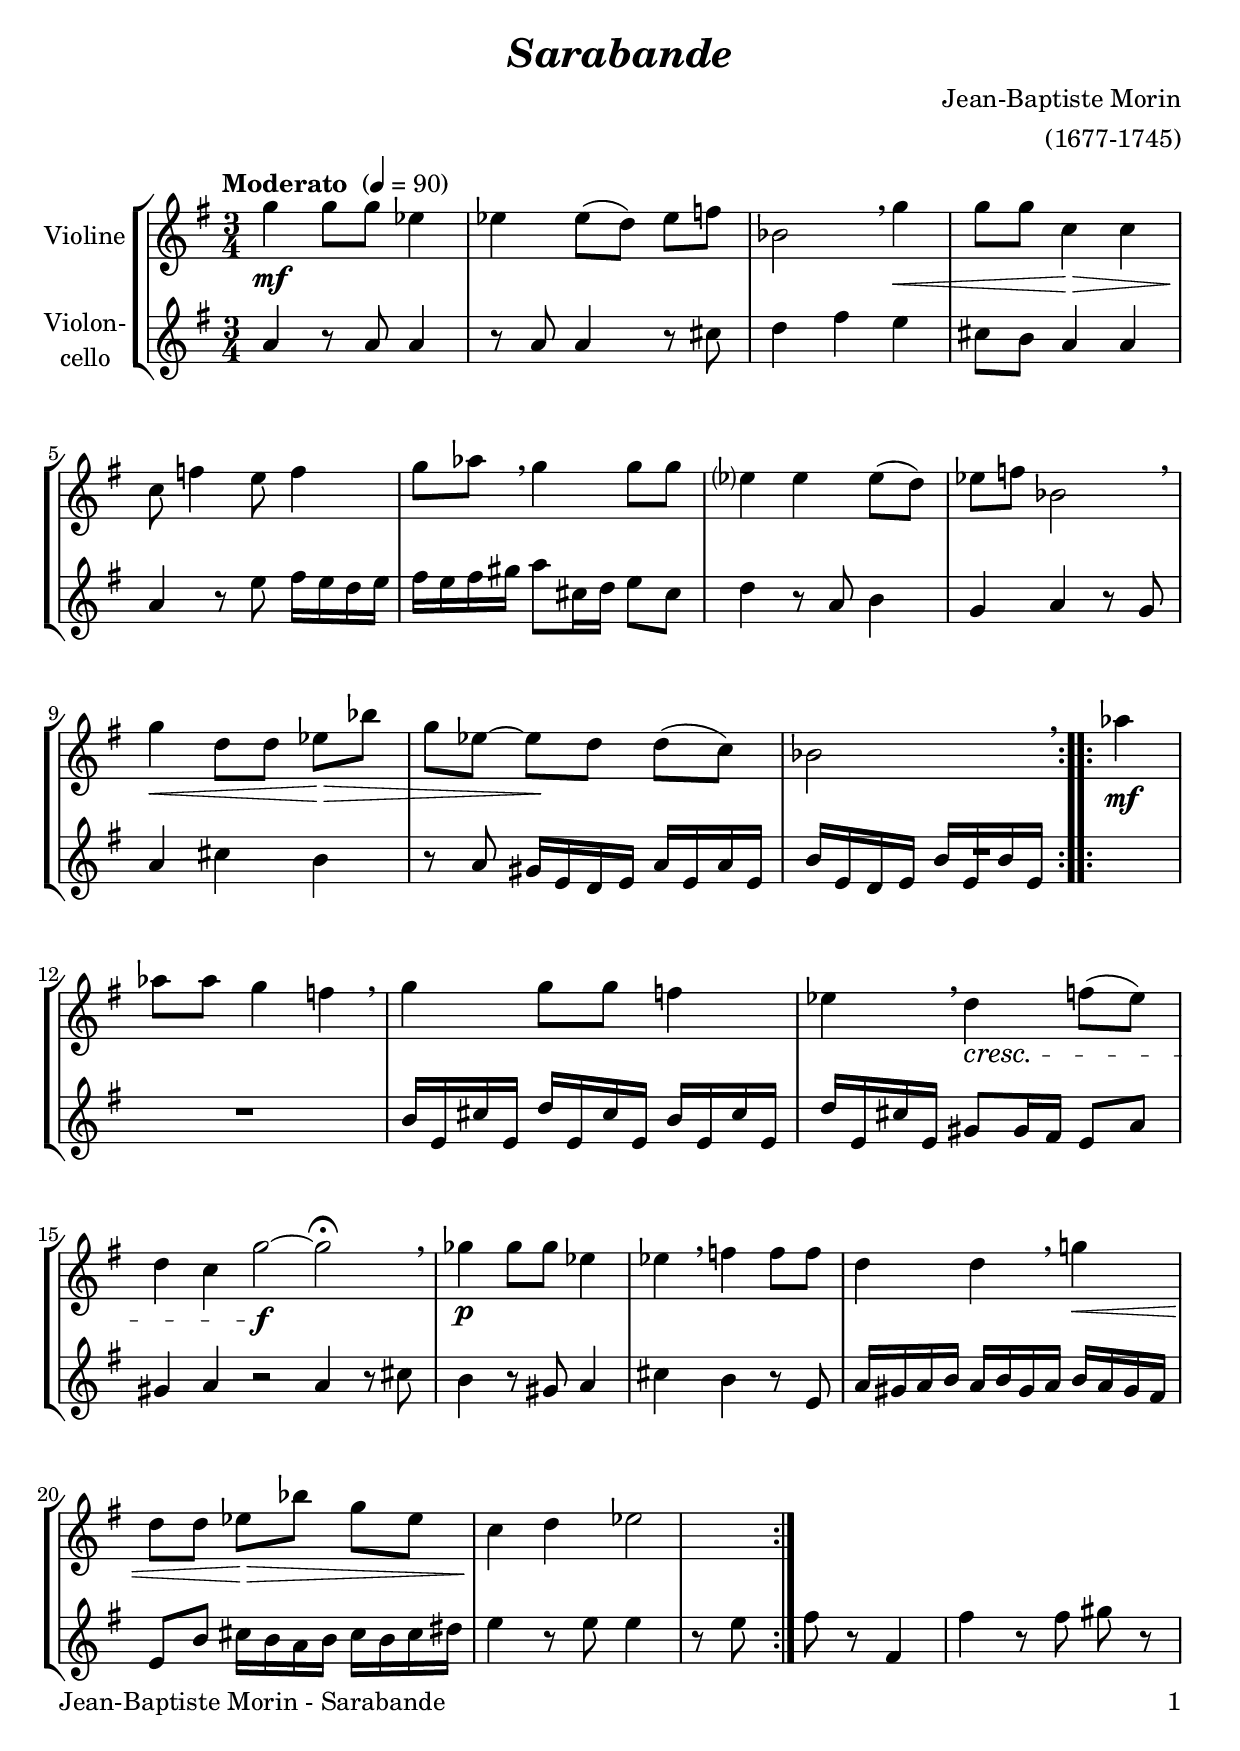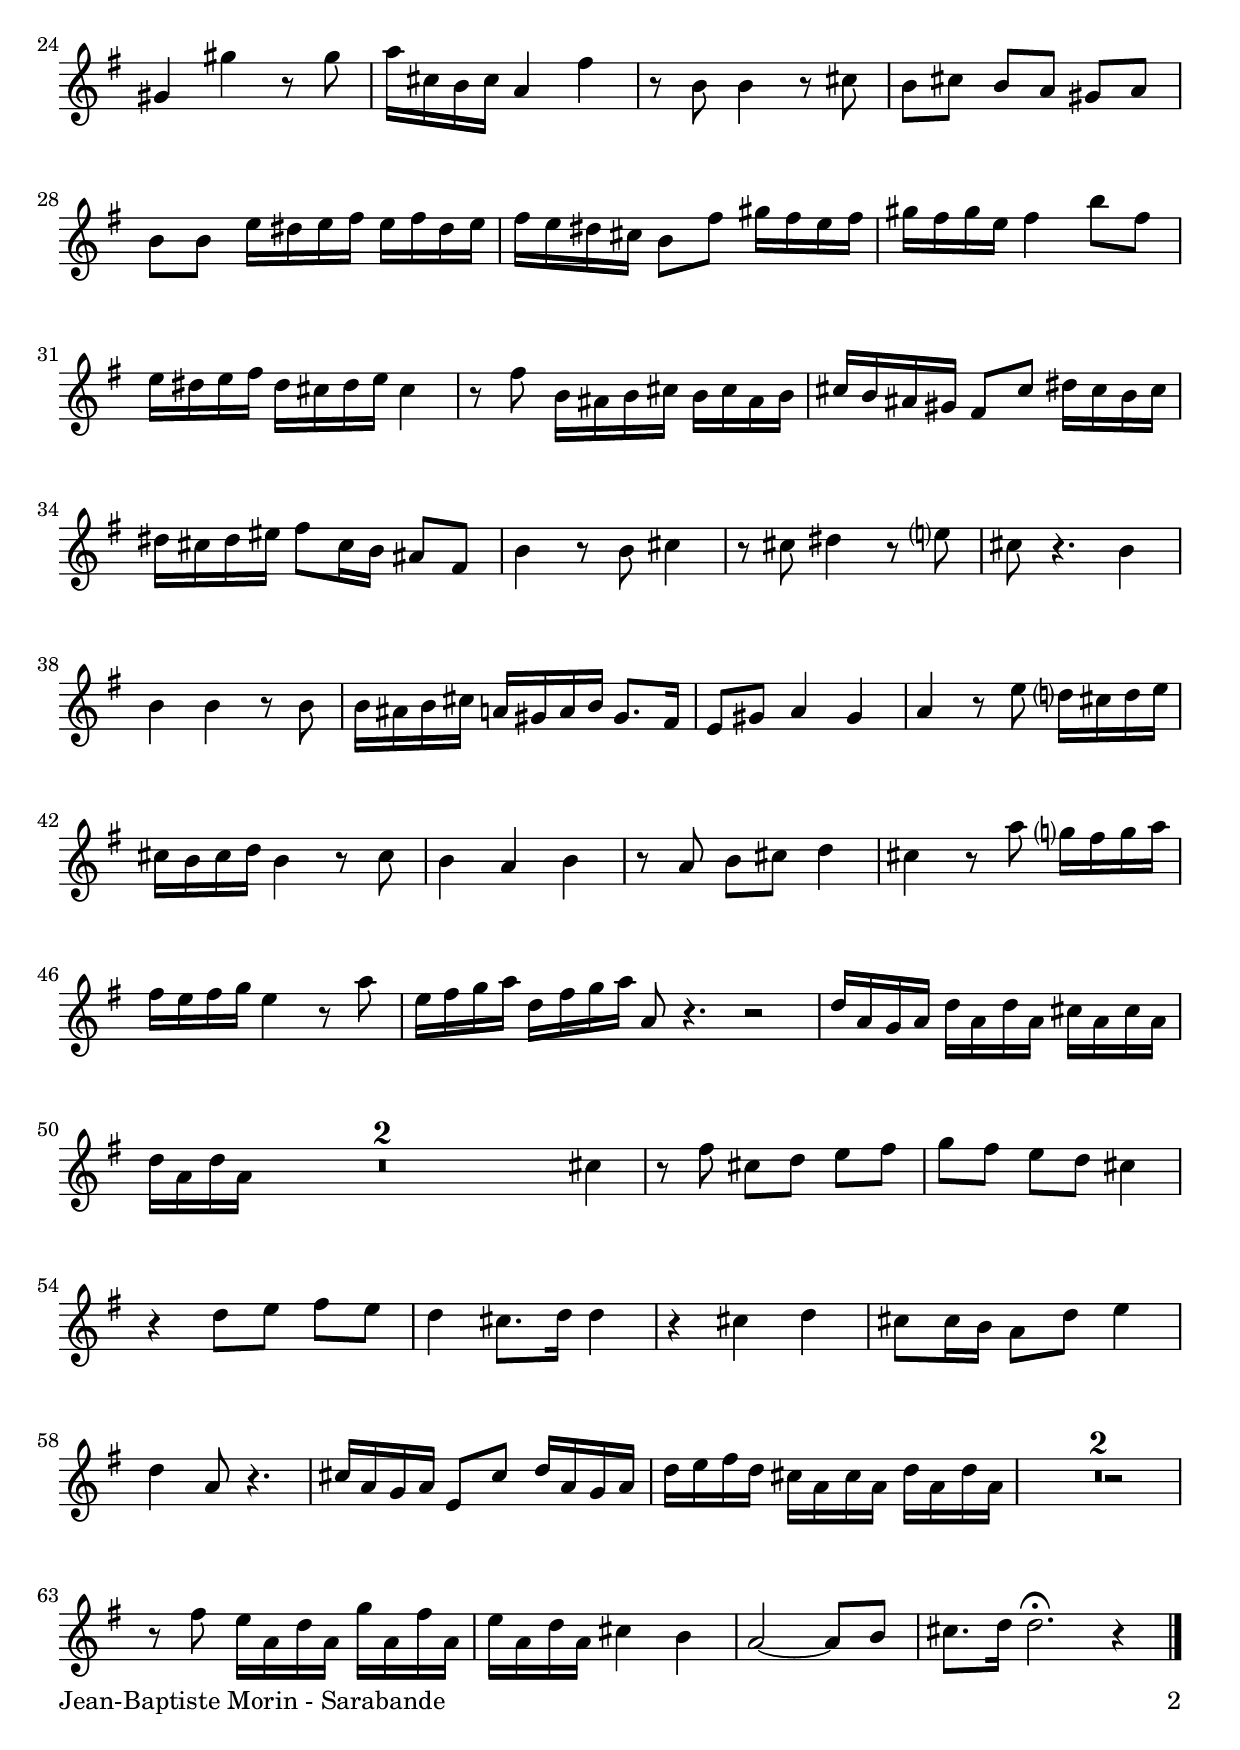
\version "2.20.2"
\include "deutsch.ly"

#(set-global-staff-size 22)

\header {
  title     = \markup \bold \italic "Sarabande"
  composer  = "Jean-Baptiste Morin"
  arranger  = "(1677-1745)"
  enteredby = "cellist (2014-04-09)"
}

voiceconsts = {
  \key e \minor
  \time 3/4
  %\numericTimeSignature
  \compressEmptyMeasures
  % Set default beaming for all staves
  \set Timing.beamExceptions = #'()
  \set Timing.baseMoment = #(ly:make-moment 1 4)
  \set Timing.beatStructure = #'(1 1 1)
  \tempo "Moderato " 4=90
}

mihi = "violin"
milo = "cello"

sepi = \markup \italic "sempre pizz."

\include "v1.ily"
\include "v2.ily"

music = \new StaffGroup <<
      \new Staff {
	\set Staff.midiInstrument = \mihi
	\set Staff.instrumentName = \markup \center-column { "Violine" }
	\transpose e e { \va }
      }

      \new Staff {
	\set Staff.midiInstrument = \milo
	\set Staff.instrumentName = \markup \center-column { "Violon-" "cello" }
	\transpose e e { \vb }
      }
>>

\book {
   \paper {
    print-page-number = ##t
    print-first-page-number = ##t
    ragged-last-bottom = ##f
    oddHeaderMarkup = \markup \null
    evenHeaderMarkup = \markup \null
    oddFooterMarkup = \markup {
      \fill-line {
        \on-the-fly #print-page-number-check-first
        "Jean-Baptiste Morin - Sarabande" \fromproperty #'page:page-number-string
      }
    }
    evenFooterMarkup = \oddFooterMarkup
  } \score {
    \music
    \layout {}
  }

  \score {
    \unfoldRepeats \music

    \midi {
      \context {
        \Score
      }
    }
  }
}